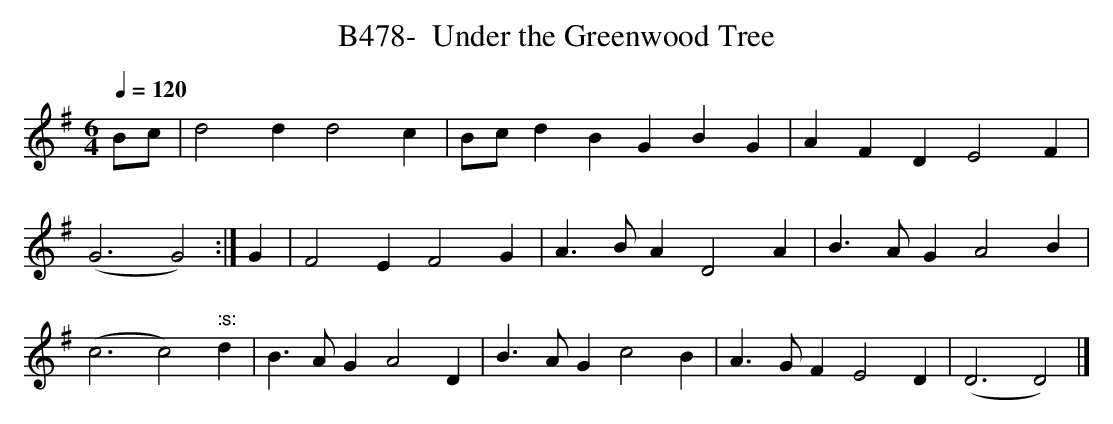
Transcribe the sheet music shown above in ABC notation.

X:1
T:B478-  Under the Greenwood Tree
Q:1/4=120
L:1/4
M:6/4
K:D mixolydian
B/c/|d2dd2c|B/c/dBGBG|AFDE2F|(G3G2):|G|\
F2EF2G|A3/2B/AD2A|B3/2A/GA2B|(c3c2)":s:"d|\
B3/2A/GA2D|B3/2A/Gc2B|A3/2G/FE2D|(D3D2)|]
